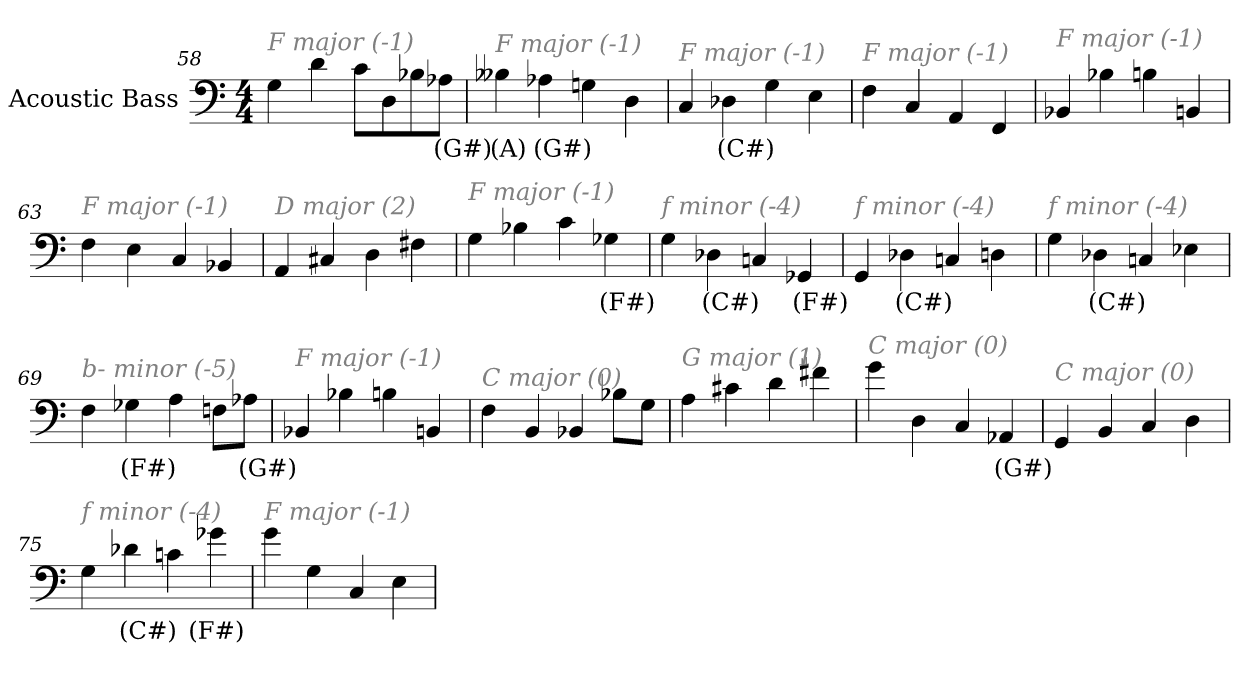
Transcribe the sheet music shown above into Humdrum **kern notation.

**kern	**text
*part1	*part1
*staff1	*staff1
*I"Acoustic Bass	*
*clefF4	*
*ITrd7c12	*
*k[]	*
*C:	*
*M4/4	*
=58	=58
!LO:TX:i:color=#808080:t=F major (-1)	!
4GG	.
4D	.
8CL	.
8DD	.
8BB-X	.
8AA-XiJ	(G#)
=59	=59
!LO:TX:i:color=#808080:t=F major (-1)	!
4BB--Xj	(A)
4AA-Xi	(G#)
4GGn	.
4DD	.
=60	=60
!LO:TX:i:color=#808080:t=F major (-1)	!
4CC	.
4DD-Xi	(C#)
4GG	.
4EE	.
=61	=61
!LO:TX:i:color=#808080:t=F major (-1)	!
4FF	.
4CC	.
4AAA	.
4FFF	.
=62	=62
!LO:TX:i:color=#808080:t=F major (-1)	!
4BBB-X	.
4BB-X	.
4BBn	.
4BBBn	.
=63	=63
!LO:TX:i:color=#808080:t=F major (-1)	!
4FF	.
4EE	.
4CC	.
4BBB-X	.
=64	=64
!LO:TX:i:color=#808080:t=D major (2)	!
4AAA	.
4CC#X	.
4DD	.
4FF#X	.
=65	=65
!LO:TX:i:color=#808080:t=F major (-1)	!
4GG	.
4BB-X	.
4C	.
4GG-Xi	(F#)
=66	=66
!LO:TX:i:color=#808080:t=f minor (-4)	!
4GG	.
4DD-Xi	(C#)
4CCn	.
4GGG-Xi	(F#)
=67	=67
!LO:TX:i:color=#808080:t=f minor (-4)	!
4GGG	.
4DD-Xi	(C#)
4CCn	.
4DD	.
=68	=68
!LO:TX:i:color=#808080:t=f minor (-4)	!
4GG	.
4DD-Xi	(C#)
4CCn	.
4EE-X	.
=69	=69
!LO:TX:i:color=#808080:t=b- minor (-5)	!
4FF	.
4GG-Xi	(F#)
4AA	.
8FFnL	.
8AA-XiJ	(G#)
=70	=70
!LO:TX:i:color=#808080:t=F major (-1)	!
4BBB-X	.
4BB-X	.
4BBn	.
4BBBn	.
=71	=71
!LO:TX:i:color=#808080:t=C major (0)	!
4FF	.
4BBB	.
4BBB-X	.
8BB-XL	.
8GGJ	.
=72	=72
!LO:TX:i:color=#808080:t=G major (1)	!
4AA	.
4C#X	.
4D	.
4F#X	.
=73	=73
!LO:TX:i:color=#808080:t=C major (0)	!
4G	.
4DD	.
4CC	.
4AAA-Xi	(G#)
=74	=74
!LO:TX:i:color=#808080:t=C major (0)	!
4GGG	.
4BBB	.
4CC	.
4DD	.
=75	=75
!LO:TX:i:color=#808080:t=f minor (-4)	!
4GG	.
4D-Xi	(C#)
4Cn	.
4G-Xi	(F#)
=76	=76
!LO:TX:i:color=#808080:t=F major (-1)	!
4G	.
4GG	.
4CC	.
4EE	.
=	=
*-	*-
